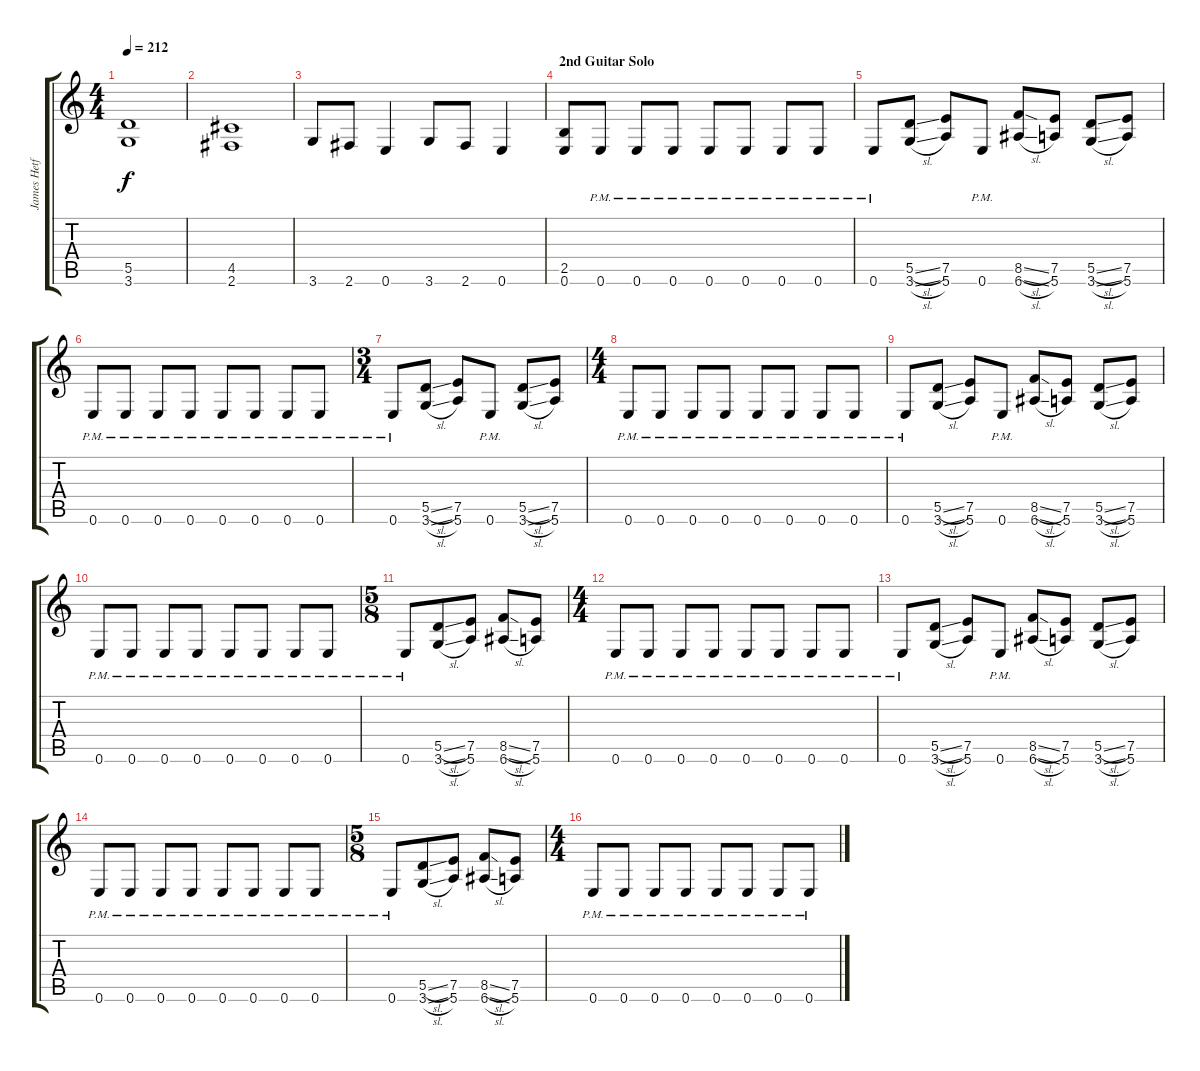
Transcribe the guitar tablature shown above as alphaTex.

\track ("James Hetfield (Rhytm Guitar)" "James Hetf") {instrument distortionguitar}
\staff {score tabs}
\tuning (E4 B3 G3 D3 A2 E2) {hide}
\ts (4 4)
\tempo 212
\clef g2
\ks c
(5.5{t} 3.6{t}).1{dy f} |
(4.5 2.6).1 |
3.6.8 2.6.8 0.6.4 3.6.8 2.6.8 0.6.4 |
\section ("" "2nd Guitar Solo")
(2.5 0.6).8 0.6{pm}.8 0.6{pm}.8 0.6{pm}.8 0.6{pm}.8 0.6{pm}.8 0.6{pm}.8 0.6{pm}.8 |
0.6{pm}.8 (5.5{sl} 3.6{sl}).8 (7.5 5.6).8 0.6{pm}.8 (8.5{sl} 6.6{sl}).8 (7.5 5.6).8 (5.5{sl} 3.6{sl}).8 (7.5 5.6).8 |
0.6{pm}.8 0.6{pm}.8 0.6{pm}.8 0.6{pm}.8 0.6{pm}.8 0.6{pm}.8 0.6{pm}.8 0.6{pm}.8 |
\ts (3 4)
0.6{pm}.8 (5.5{sl} 3.6{sl}).8 (7.5 5.6).8 0.6{pm}.8 (5.5{sl} 3.6{sl}).8 (7.5 5.6).8 |
\ts (4 4)
0.6{pm}.8 0.6{pm}.8 0.6{pm}.8 0.6{pm}.8 0.6{pm}.8 0.6{pm}.8 0.6{pm}.8 0.6{pm}.8 |
0.6{pm}.8 (5.5{sl} 3.6{sl}).8 (7.5 5.6).8 0.6{pm}.8 (8.5{sl} 6.6{sl}).8 (7.5 5.6).8 (5.5{sl} 3.6{sl}).8 (7.5 5.6).8 |
0.6{pm}.8 0.6{pm}.8 0.6{pm}.8 0.6{pm}.8 0.6{pm}.8 0.6{pm}.8 0.6{pm}.8 0.6{pm}.8 |
\ts (5 8)
0.6{pm}.8 (5.5{sl} 3.6{sl}).8 (7.5 5.6).8 (8.5{sl} 6.6{sl}).8 (7.5 5.6).8 |
\ts (4 4)
0.6{pm}.8 0.6{pm}.8 0.6{pm}.8 0.6{pm}.8 0.6{pm}.8 0.6{pm}.8 0.6{pm}.8 0.6{pm}.8 |
0.6{pm}.8 (5.5{sl} 3.6{sl}).8 (7.5 5.6).8 0.6{pm}.8 (8.5{sl} 6.6{sl}).8 (7.5 5.6).8 (5.5{sl} 3.6{sl}).8 (7.5 5.6).8 |
0.6{pm}.8 0.6{pm}.8 0.6{pm}.8 0.6{pm}.8 0.6{pm}.8 0.6{pm}.8 0.6{pm}.8 0.6{pm}.8 |
\ts (5 8)
0.6{pm}.8 (5.5{sl} 3.6{sl}).8 (7.5 5.6).8 (8.5{sl} 6.6{sl}).8 (7.5 5.6).8 |
\ts (4 4)
0.6{pm}.8 0.6{pm}.8 0.6{pm}.8 0.6{pm}.8 0.6{pm}.8 0.6{pm}.8 0.6{pm}.8 0.6{pm}.8
